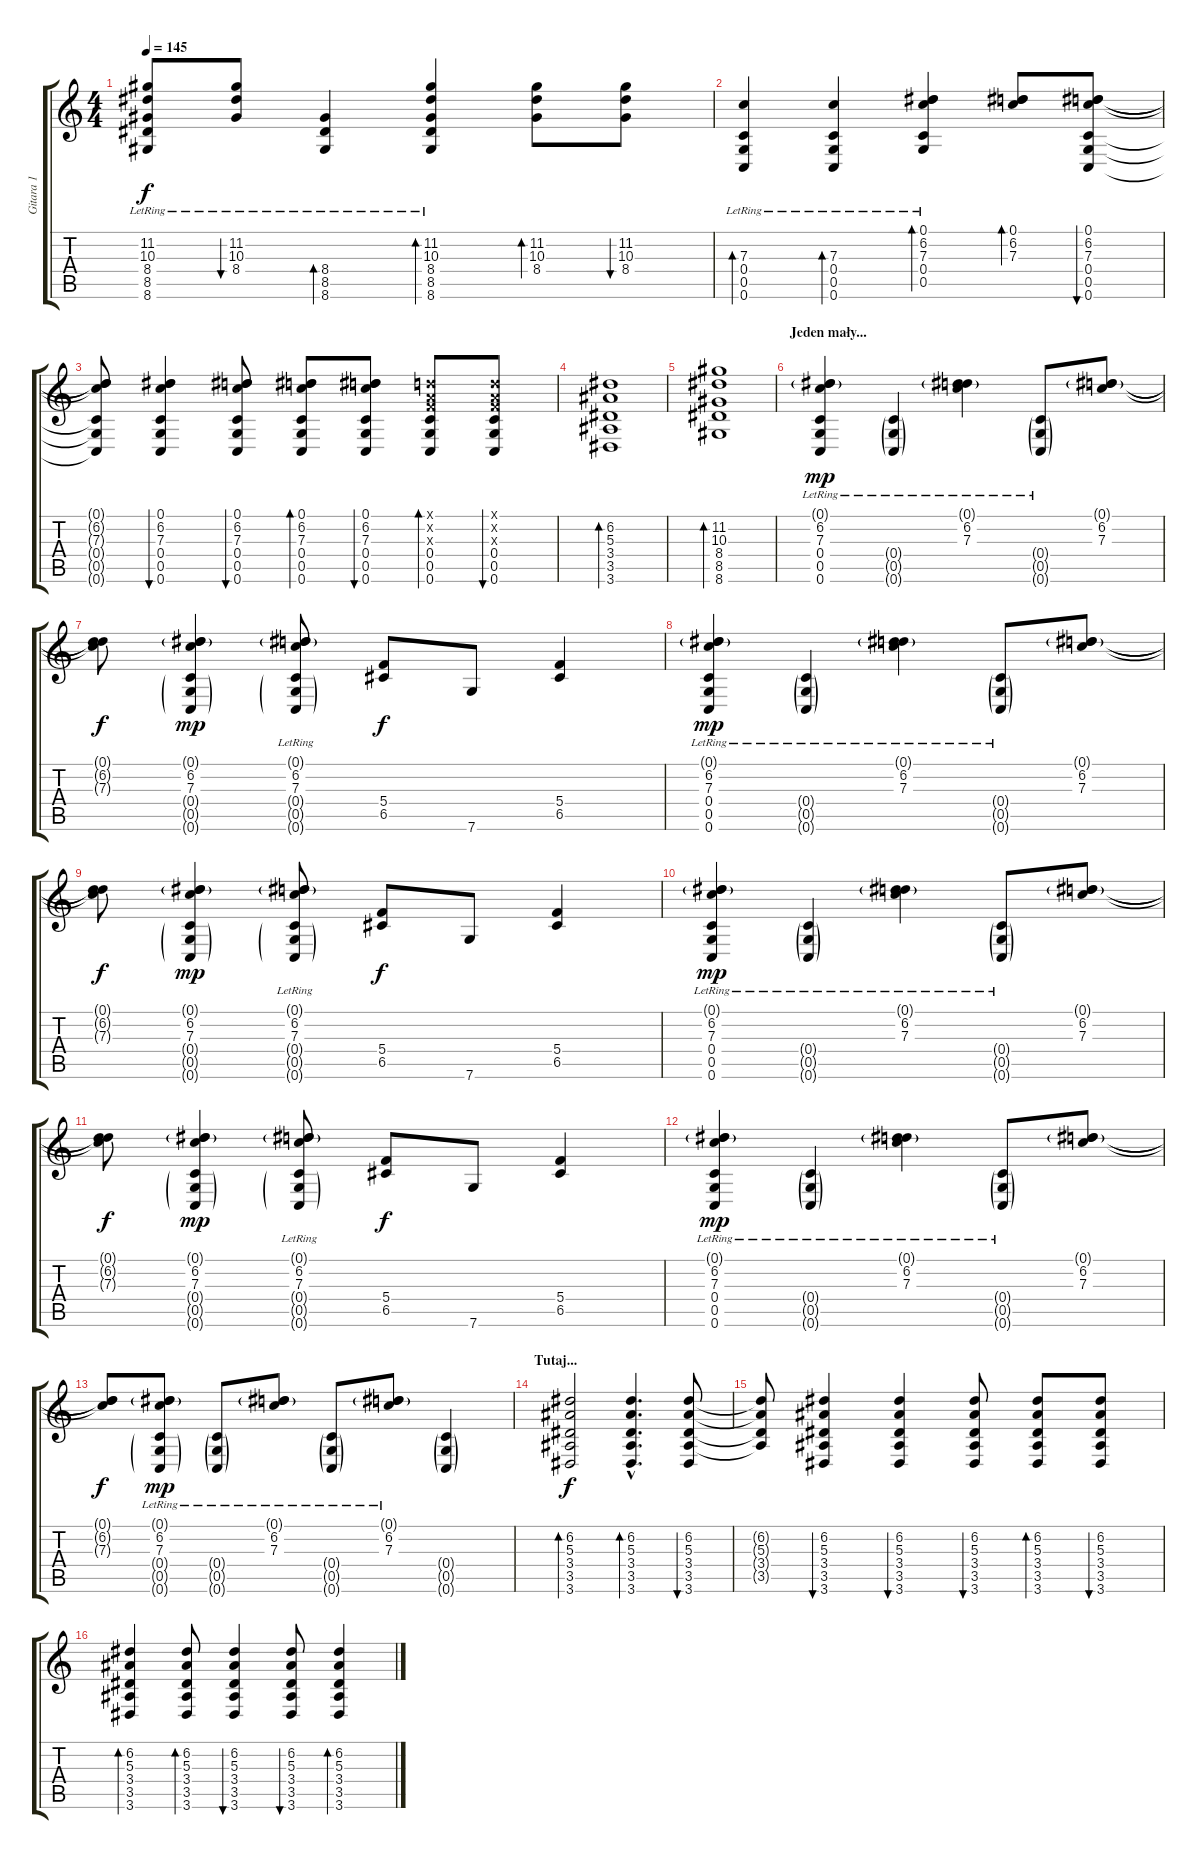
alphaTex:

\track ("Gitara 1" "Gitara 1") {instrument acousticguitarsteel}
\staff {score tabs}
\tuning (D4 A3 F3 C3 G2 C2) {hide}
\ts (4 4)
\tempo 145
\clef g2
\ks c
(11.2{lr} 10.3{lr} 8.4{lr} 8.5{lr} 8.6{lr}).8{dy f} (11.2 10.3{lr} 8.4{lr}).8{bu 120} (8.4{lr} 8.5{lr} 8.6{lr}).4{bd 120} (11.2{lr} 10.3{lr} 8.4{lr} 8.5{lr} 8.6{lr}).4{bd 120} (11.2 10.3 8.4).8{bd 120} (11.2 10.3 8.4).8{bu 120} |
(7.3 0.4{lr} 0.5{lr} 0.6{lr}).4{bd 120} (7.3 0.4{lr} 0.5{lr} 0.6{lr}).4{bd 120} (0.1{lr} 6.2{lr} 7.3{lr} 0.4{lr} 0.5{lr}).4{bd 120} (0.1 6.2 7.3).8{bd 120} (0.1 6.2 7.3 0.4 0.5 0.6).8{bu 120} |
(0.1{t} 6.2{t} 7.3{t} 0.4{t} 0.5{t} 0.6{t}).8 (0.1 6.2 7.3 0.4 0.5 0.6).4{bu 120} (0.1 6.2 7.3 0.4 0.5 0.6).8{bu 120} (0.1 6.2 7.3 0.4 0.5 0.6).8{bd 60} (0.1 6.2 7.3 0.4 0.5 0.6).8{bu 60} (0.1{x} 0.2{x} 0.3{x} 0.4 0.5 0.6).8{bd 30} (0.1{x} 0.2{x} 0.3{x} 0.4 0.5 0.6).8{bu 30} |
(6.2 5.3 3.4 3.5 3.6).1{bd 120} |
(11.2 10.3 8.4 8.5 8.6).1{bd 120} |
\section ("" "Jeden mały...")
(0.1{g lr} 6.2{lr} 7.3{lr} 0.4 0.5 0.6{lr}).4{dy mp} (0.4{g lr} 0.5{g lr} 0.6{g lr}).4 (0.1{g lr} 6.2{lr} 7.3{lr}).4 (0.4{g lr} 0.5{g lr} 0.6{g lr}).8 (0.1{g} 6.2 7.3).8 |
(0.1{t} 6.2{t} 7.3{t}).8{dy f} (0.1{g} 6.2 7.3 0.4{g} 0.5{g} 0.6{g}).4{dy mp} (0.1{g lr} 6.2 7.3 0.4{g} 0.5{g} 0.6{g}).8 (5.4 6.5).8{dy f} 7.6.8 (5.4 6.5).4 |
(0.1{g lr} 6.2{lr} 7.3{lr} 0.4 0.5 0.6{lr}).4{dy mp} (0.4{g lr} 0.5{g lr} 0.6{g lr}).4 (0.1{g lr} 6.2{lr} 7.3{lr}).4 (0.4{g lr} 0.5{g lr} 0.6{g lr}).8 (0.1{g} 6.2 7.3).8 |
(0.1{t} 6.2{t} 7.3{t}).8{dy f} (0.1{g} 6.2 7.3 0.4{g} 0.5{g} 0.6{g}).4{dy mp} (0.1{g lr} 6.2 7.3 0.4{g} 0.5{g} 0.6{g}).8 (5.4 6.5).8{dy f} 7.6.8 (5.4 6.5).4 |
(0.1{g lr} 6.2{lr} 7.3{lr} 0.4 0.5 0.6{lr}).4{dy mp} (0.4{g lr} 0.5{g lr} 0.6{g lr}).4 (0.1{g lr} 6.2{lr} 7.3{lr}).4 (0.4{g lr} 0.5{g lr} 0.6{g lr}).8 (0.1{g} 6.2 7.3).8 |
(0.1{t} 6.2{t} 7.3{t}).8{dy f} (0.1{g} 6.2 7.3 0.4{g} 0.5{g} 0.6{g}).4{dy mp} (0.1{g lr} 6.2 7.3 0.4{g} 0.5{g} 0.6{g}).8 (5.4 6.5).8{dy f} 7.6.8 (5.4 6.5).4 |
(0.1{g lr} 6.2{lr} 7.3{lr} 0.4 0.5 0.6{lr}).4{dy mp} (0.4{g lr} 0.5{g lr} 0.6{g lr}).4 (0.1{g lr} 6.2{lr} 7.3{lr}).4 (0.4{g lr} 0.5{g lr} 0.6{g lr}).8 (0.1{g} 6.2 7.3).8 |
(0.1{t} 6.2{t} 7.3{t}).8{dy f} (0.1{g lr} 6.2{lr} 7.3{lr} 0.4{g} 0.5{g} 0.6{g}).8{dy mp} (0.4{g lr} 0.5{g lr} 0.6{g lr}).8 (0.1{g lr} 6.2 7.3{lr}).8 (0.4{g lr} 0.5{g lr} 0.6{g lr}).8 (0.1{g lr} 6.2{lr} 7.3{lr}).8 (0.4{g} 0.5{g} 0.6{g}).4 |
\section ("" "Tutaj...")
(6.2 5.3 3.4 3.5 3.6).2{bd 60 dy f volume 13 balance 14} (6.2{hac} 5.3{hac} 3.4{hac} 3.5{hac} 3.6{hac}).4{d bd 60} (6.2 5.3 3.4 3.5 3.6).8{bu 60} |
(6.2{t} 5.3{t} 3.4{t} 3.5{t}).8 (6.2 5.3 3.4 3.5 3.6).4{bu 60} (6.2 5.3 3.4 3.5 3.6).4{bu 60} (6.2 5.3 3.4 3.5 3.6).8{bu 60} (6.2 5.3 3.4 3.5 3.6).8{bd 60} (6.2 5.3 3.4 3.5 3.6).8{bu 60} |
(6.2 5.3 3.4 3.5 3.6).4{bd 60} (6.2 5.3 3.4 3.5 3.6).8{bd 60} (6.2 5.3 3.4 3.5 3.6).4{bu 60} (6.2 5.3 3.4 3.5 3.6).8{bu 60} (6.2 5.3 3.4 3.5 3.6).4{bd 60}
